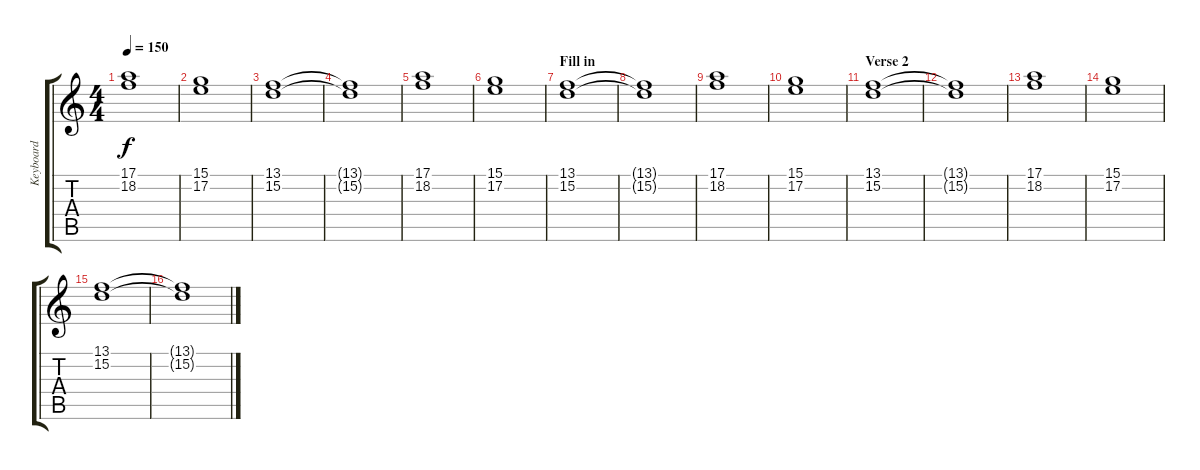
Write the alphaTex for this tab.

\track ("Keyboard" "Keyboard") {instrument synthstrings1}
\staff {score tabs}
\tuning (E4 B3 G3 D3 A2 E2) {hide}
\ts (4 4)
\tempo 150
\clef g2
\ks c
(17.1 18.2).1{dy f} |
(15.1 17.2).1 |
(13.1 15.2).1 |
(13.1{t} 15.2{t}).1 |
(17.1 18.2).1 |
(15.1 17.2).1 |
\section ("" "Fill in")
(13.1 15.2).1 |
(13.1{t} 15.2{t}).1 |
(17.1 18.2).1 |
(15.1 17.2).1 |
\section ("" "Verse 2")
(13.1 15.2).1 |
(13.1{t} 15.2{t}).1 |
(17.1 18.2).1 |
(15.1 17.2).1 |
(13.1 15.2).1 |
(13.1{t} 15.2{t}).1
